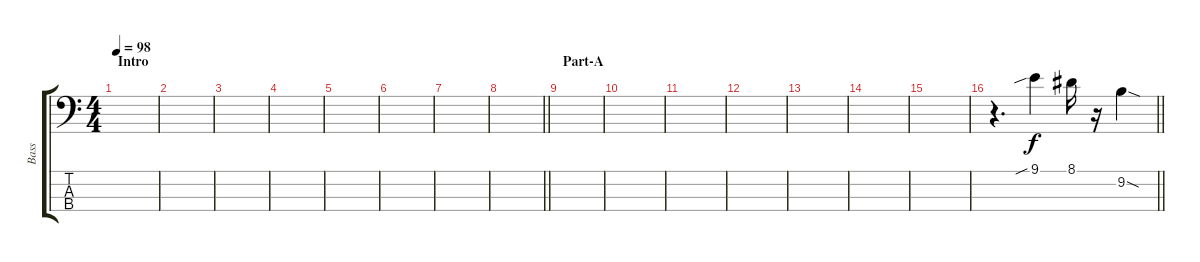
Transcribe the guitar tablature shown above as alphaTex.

\track ("Bass" "Bass") {instrument electricbassfinger}
\staff {score tabs}
\tuning (G2 D2 A1 E1) {hide}
\ts (4 4)
\section ("" "Intro")
\tempo 98
\clef f4
\ks c
|
|
|
|
|
|
|
\barLineRight lightlight
|
\section ("" "Part-A")
|
|
|
|
|
|
|
\barLineRight lightlight
r.4{d} 9.1{sib}.4 8.1.16 r.16 9.2{sod}.4
